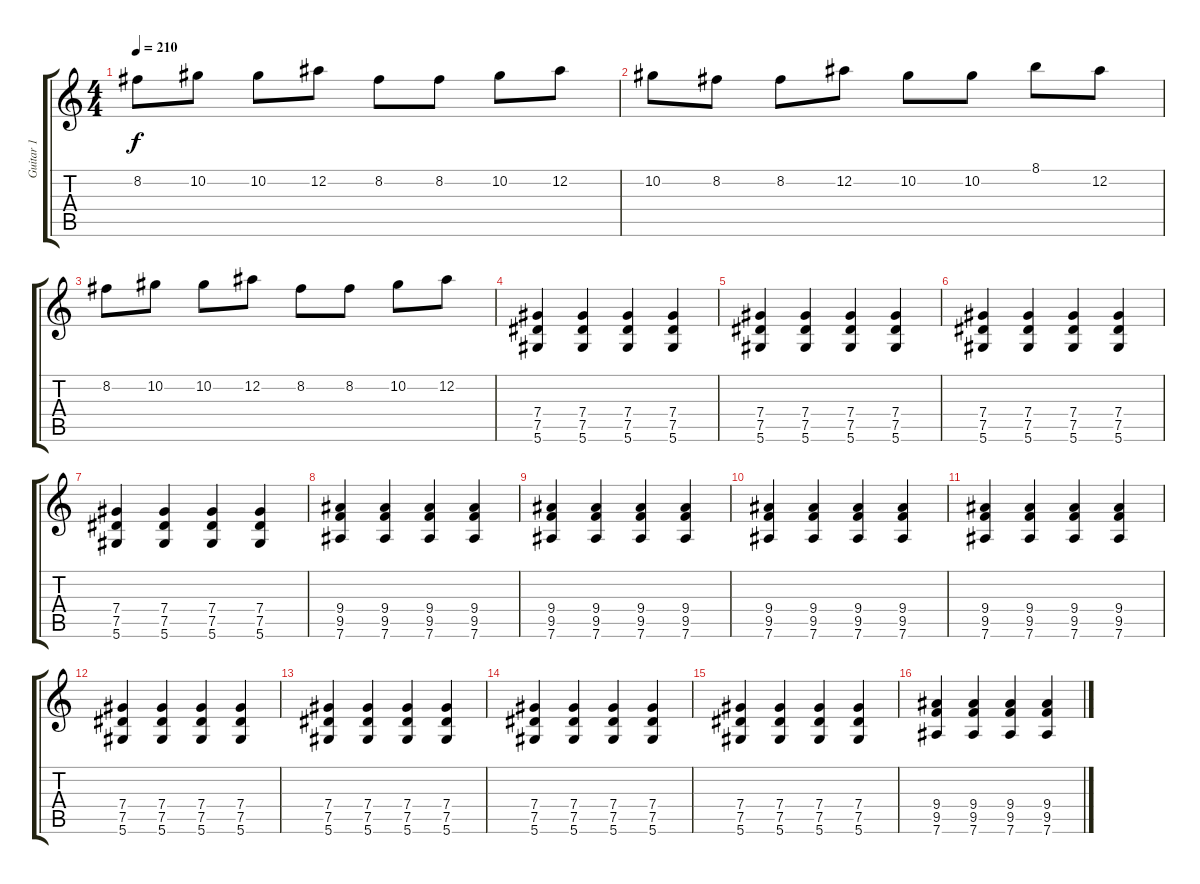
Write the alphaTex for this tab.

\track ("Guitar 1" "Guitar 1") {instrument distortionguitar}
\staff {score tabs}
\tuning (Eb4 Bb3 Gb3 Db3 Ab2 Eb2) {hide}
\ts (4 4)
\tempo 210
\clef g2
\ks c
8.2.8{dy f} 10.2.8 10.2.8 12.2.8 8.2.8 8.2.8 10.2.8 12.2.8 |
10.2.8 8.2.8 8.2.8 12.2.8 10.2.8 10.2.8 8.1.8 12.2.8 |
8.2.8 10.2.8 10.2.8 12.2.8 8.2.8 8.2.8 10.2.8 12.2.8 |
(7.4 7.5 5.6).4 (7.4 7.5 5.6).4 (7.4 7.5 5.6).4 (7.4 7.5 5.6).4 |
(7.4 7.5 5.6).4 (7.4 7.5 5.6).4 (7.4 7.5 5.6).4 (7.4 7.5 5.6).4 |
(7.4 7.5 5.6).4 (7.4 7.5 5.6).4 (7.4 7.5 5.6).4 (7.4 7.5 5.6).4 |
(7.4 7.5 5.6).4 (7.4 7.5 5.6).4 (7.4 7.5 5.6).4 (7.4 7.5 5.6).4 |
(9.4 9.5 7.6).4 (9.4 9.5 7.6).4 (9.4 9.5 7.6).4 (9.4 9.5 7.6).4 |
(9.4 9.5 7.6).4 (9.4 9.5 7.6).4 (9.4 9.5 7.6).4 (9.4 9.5 7.6).4 |
(9.4 9.5 7.6).4 (9.4 9.5 7.6).4 (9.4 9.5 7.6).4 (9.4 9.5 7.6).4 |
(9.4 9.5 7.6).4 (9.4 9.5 7.6).4 (9.4 9.5 7.6).4 (9.4 9.5 7.6).4 |
(7.4 7.5 5.6).4 (7.4 7.5 5.6).4 (7.4 7.5 5.6).4 (7.4 7.5 5.6).4 |
(7.4 7.5 5.6).4 (7.4 7.5 5.6).4 (7.4 7.5 5.6).4 (7.4 7.5 5.6).4 |
(7.4 7.5 5.6).4 (7.4 7.5 5.6).4 (7.4 7.5 5.6).4 (7.4 7.5 5.6).4 |
(7.4 7.5 5.6).4 (7.4 7.5 5.6).4 (7.4 7.5 5.6).4 (7.4 7.5 5.6).4 |
(9.4 9.5 7.6).4 (9.4 9.5 7.6).4 (9.4 9.5 7.6).4 (9.4 9.5 7.6).4
